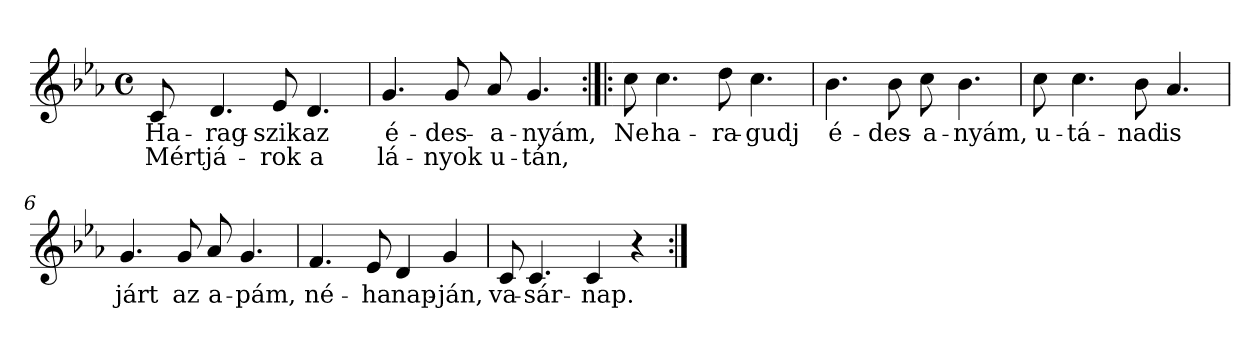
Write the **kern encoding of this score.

**kern	**text	**text
*part1	*part1	*part1
*staff1	*staff1	*staff1
*clefG2	*	*
*k[b-e-a-]	*	*
*c:	*	*
*M4/4	*	*
*met(c)	*	*
=1	=1	=1
!	!LO:LY:b	!LO:LY:b
8c/	Ha-	Mért
!	!LO:LY:b	!LO:LY:b
4.d/	-rag-	já-
!	!LO:LY:b	!LO:LY:b
8e-/	-szik	-rok
!	!LO:LY:b	!LO:LY:b
4.d/	az	a
=2	=2	=2
!	!LO:LY:b	!LO:LY:b
4.g/	é-	lá-
!	!LO:LY:b	!LO:LY:b
8g/	-des-	-nyok
!	!LO:LY:b	!LO:LY:b
8a-/	-a-	u-
!	!LO:LY:b	!LO:LY:b
4.g/	-nyám,	-tán,
=3:|!|:	=3:|!|:	=3:|!|:
!	!LO:LY:b	!
8cc\	Ne	.
!	!LO:LY:b	!
4.cc\	ha-	.
!	!LO:LY:b	!
8dd\	-ra-	.
!	!LO:LY:b	!
4.cc\	-gudj	.
=4	=4	=4
!	!LO:LY:b	!
4.b-\	é-	.
!	!LO:LY:b	!
8b-\	-des-	.
!	!LO:LY:b	!
8cc\	-a-	.
!	!LO:LY:b	!
4.b-\	-nyám,	.
!!LO:LB:g=z
=5	=5	=5
!	!LO:LY:b	!
8cc\	u-	.
!	!LO:LY:b	!
4.cc\	-tá-	.
!	!LO:LY:b	!
8b-\	-nad	.
!	!LO:LY:b	!
4.a-/	is	.
=6	=6	=6
!	!LO:LY:b	!
4.g/	járt	.
!	!LO:LY:b	!
8g/	az	.
!	!LO:LY:b	!
8a-/	a-	.
!	!LO:LY:b	!
4.g/	-pám,	.
=7	=7	=7
!	!LO:LY:b	!
4.f/	né-	.
!	!LO:LY:b	!
8e-/	-ha	.
!	!LO:LY:b	!
4d/	nap-	.
!	!LO:LY:b	!
4g/	-ján,	.
=8	=8	=8
!	!LO:LY:b	!
8c/	va-	.
!	!LO:LY:b	!
4.c/	-sár-	.
!	!LO:LY:b	!
4c/	-nap.	.
4r	.	.
=:|!	=:|!	=:|!
*-	*-	*-
